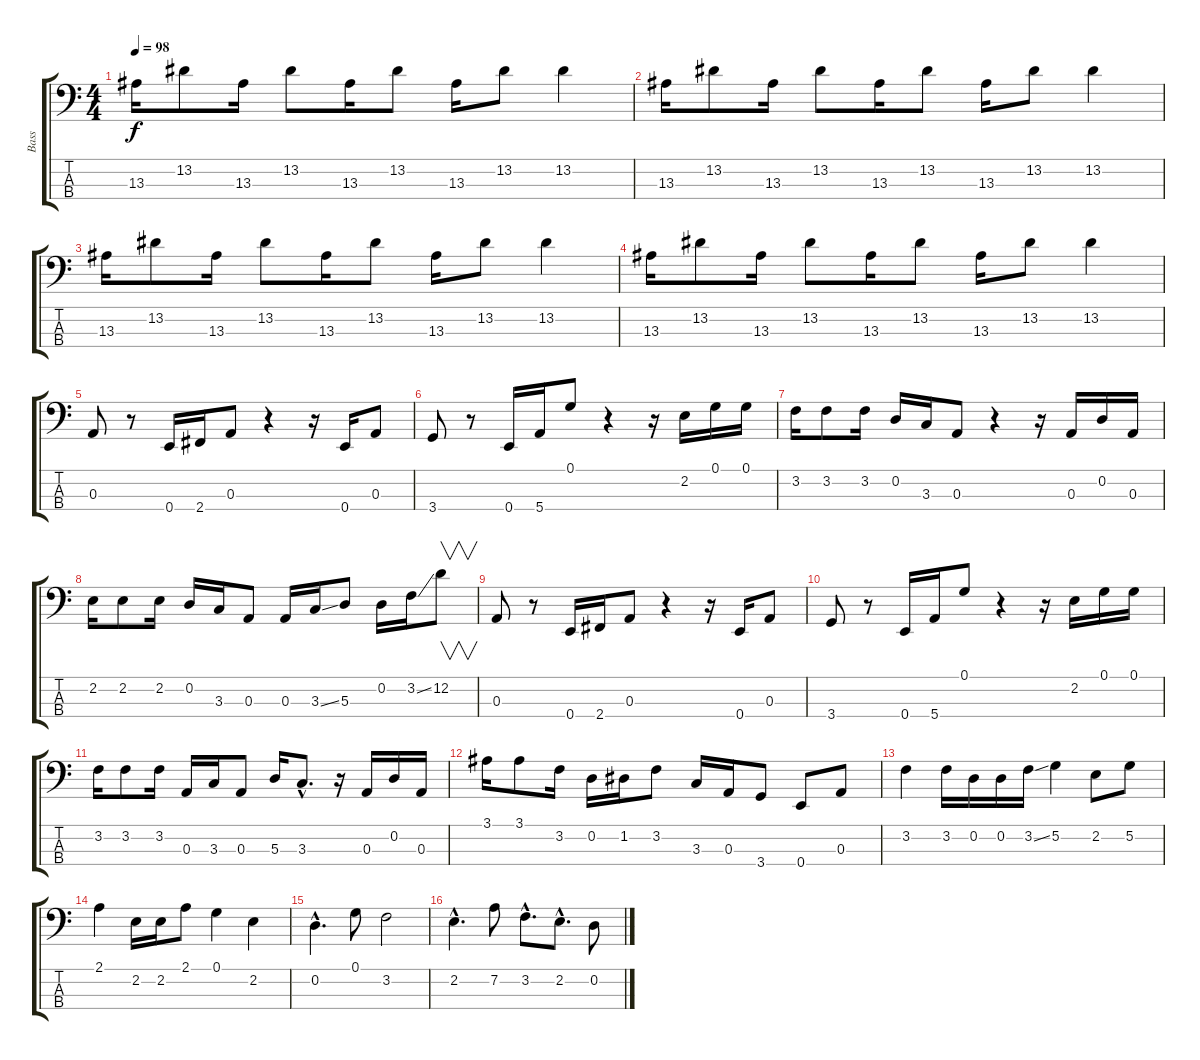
\track ("Bass" "Bass") {instrument electricbasspick}
\staff {score tabs}
\tuning (G2 D2 A1 E1) {hide}
\ts (4 4)
\tempo 98
\clef f4
\ks c
13.3.16{dy f} 13.2.8 13.3.16 13.2.8 13.3.16 13.2.8 13.3.16 13.2.8 13.2.4 |
13.3.16 13.2.8 13.3.16 13.2.8 13.3.16 13.2.8 13.3.16 13.2.8 13.2.4 |
13.3.16 13.2.8 13.3.16 13.2.8 13.3.16 13.2.8 13.3.16 13.2.8 13.2.4 |
13.3.16 13.2.8 13.3.16 13.2.8 13.3.16 13.2.8 13.3.16 13.2.8 13.2.4 |
0.3.8 r.8 0.4.16 2.4.16 0.3.8 r.4 r.16 0.4.16 0.3.8 |
3.4.8 r.8 0.4.16 5.4.16 0.1.8 r.4 r.16 2.2.16 0.1.16 0.1.16 |
3.2.16 3.2.8 3.2.16 0.2.16 3.3.16 0.3.8 r.4 r.16 0.3.16 0.2.16 0.3.16 |
2.2.16 2.2.8 2.2.16 0.2.16 3.3.16 0.3.8 0.3.16 3.3{ss}.16 5.3.8 0.2.16 3.2{ss}.16 12.2.8{v} |
0.3.8 r.8 0.4.16 2.4.16 0.3.8 r.4 r.16 0.4.16 0.3.8 |
3.4.8 r.8 0.4.16 5.4.16 0.1.8 r.4 r.16 2.2.16 0.1.16 0.1.16 |
3.2.16 3.2.8 3.2.16 0.3.16 3.3.16 0.3.8 5.3.16 3.3{hac}.8{d} r.16 0.3.16 0.2.16 0.3.16 |
3.1.16 3.1.8 3.2.16 0.2.16 1.2.16 3.2.8 3.3.16 0.3.16 3.4.8 0.4.8 0.3.8 |
3.2.4 3.2.16 0.2.16 0.2.16 3.2{ss}.16 5.2.4 2.2.8 5.2.8 |
2.1.4 2.2.16 2.2.16 2.1.8 0.1.4 2.2.4 |
0.2{hac}.4{d} 0.1.8 3.2.2 |
2.2{hac}.4{d} 7.2.8 3.2{hac}.8{d} 2.2{hac}.8{d} 0.2.8
